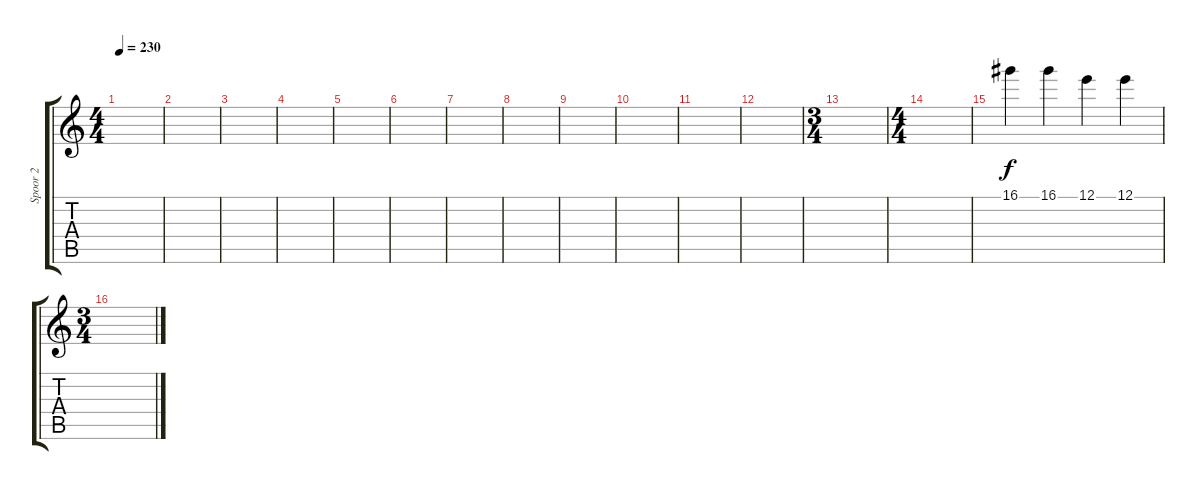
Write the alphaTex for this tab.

\track ("Spoor 2" "Spoor 2") {instrument acousticguitarnylon}
\staff {score tabs}
\tuning (E4 B3 G3 D3 A2 E2) {hide}
\ts (4 4)
\tempo 230
\clef g2
\ks c
|
|
|
|
|
|
|
|
|
|
|
|
\ts (3 4)
|
\ts (4 4)
|
16.1.4 16.1.4 12.1.4 12.1.4 |
\ts (3 4)
